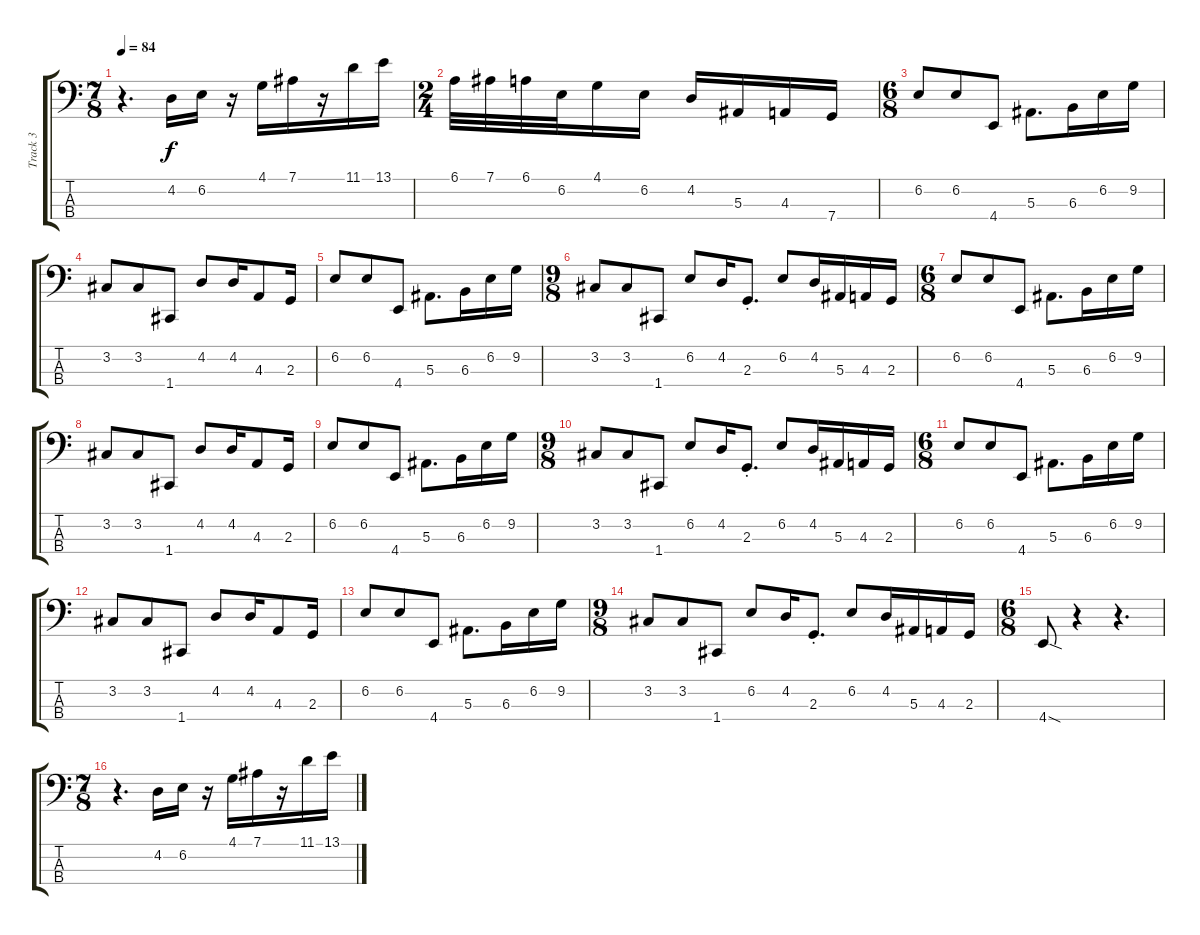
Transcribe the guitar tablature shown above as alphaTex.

\track ("Track 3" "Track 3") {instrument electricbassfinger bank 177}
\staff {score tabs}
\tuning (Eb2 Bb1 F1 C1) {hide}
\ts (7 8)
\tempo 84
\clef f4
\ks c
r.4{d dy f} 4.2.16 6.2.16 r.16 4.1.16 7.1.16 r.16 11.1.16 13.1.16 |
\ts (2 4)
6.1.32 7.1.32 6.1.32 6.2.32 4.1.16 6.2.16 4.2.16 5.3.16 4.3.16 7.4.16 |
\ts (6 8)
6.2.8 6.2.8 4.4.8 5.3.8{d} 6.3.16 6.2.16 9.2.16 |
3.2.8 3.2.8 1.4.8 4.2.8 4.2.16 4.3.8 2.3.16 |
6.2.8 6.2.8 4.4.8 5.3.8{d} 6.3.16 6.2.16 9.2.16 |
\ts (9 8)
3.2.8 3.2.8 1.4.8 6.2.8 4.2.16 2.3{st}.8{d} 6.2.8 4.2.16 5.3.16 4.3.16 2.3.16 |
\ts (6 8)
6.2.8 6.2.8 4.4.8 5.3.8{d} 6.3.16 6.2.16 9.2.16 |
3.2.8 3.2.8 1.4.8 4.2.8 4.2.16 4.3.8 2.3.16 |
6.2.8 6.2.8 4.4.8 5.3.8{d} 6.3.16 6.2.16 9.2.16 |
\ts (9 8)
3.2.8 3.2.8 1.4.8 6.2.8 4.2.16 2.3{st}.8{d} 6.2.8 4.2.16 5.3.16 4.3.16 2.3.16 |
\ts (6 8)
6.2.8 6.2.8 4.4.8 5.3.8{d} 6.3.16 6.2.16 9.2.16 |
3.2.8 3.2.8 1.4.8 4.2.8 4.2.16 4.3.8 2.3.16 |
6.2.8 6.2.8 4.4.8 5.3.8{d} 6.3.16 6.2.16 9.2.16 |
\ts (9 8)
3.2.8 3.2.8 1.4.8 6.2.8 4.2.16 2.3{st}.8{d} 6.2.8 4.2.16 5.3.16 4.3.16 2.3.16 |
\ts (6 8)
4.4{sod}.8 r.4 r.4{d} |
\ts (7 8)
r.4{d} 4.2.16 6.2.16 r.16 4.1.16 7.1.16 r.16 11.1.16 13.1.16
